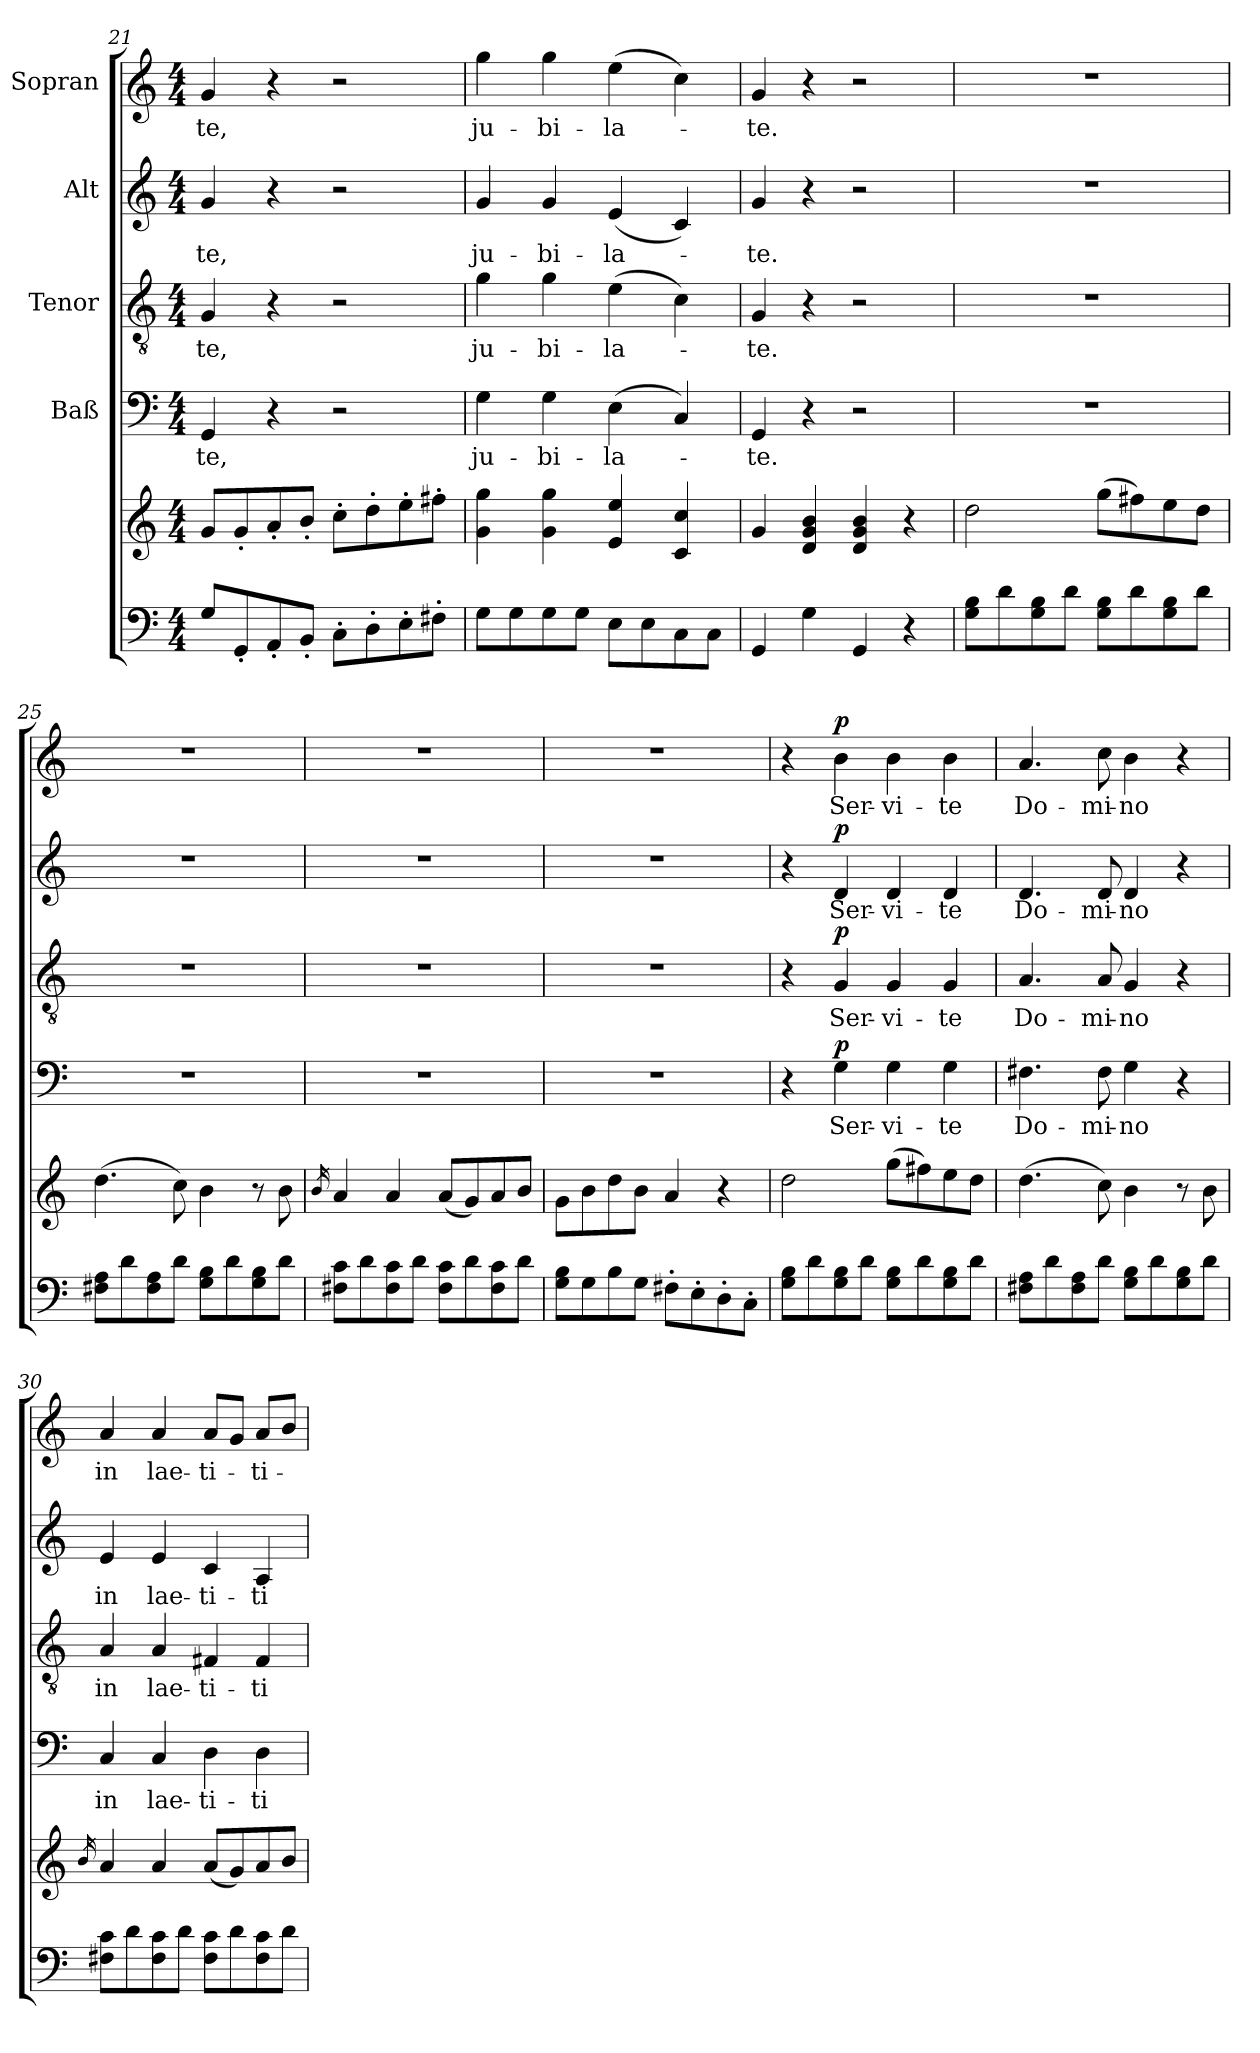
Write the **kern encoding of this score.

**kern	**kern	**dynam	**kern	**text	**dynam	**kern	**text	**dynam	**kern	**text	**dynam	**kern	**text	**dynam
*part5	*part5	*part5	*part4	*part4	*part4	*part3	*part3	*part3	*part2	*part2	*part2	*part1	*part1	*part1
*staff6	*staff5	*staff5/6	*staff4	*staff4	*staff4	*staff3	*staff3	*staff3	*staff2	*staff2	*staff2	*staff1	*staff1	*staff1
*	*	*	*I"Baß	*	*	*I"Tenor	*	*	*I"Alt	*	*	*I"Sopran	*	*
*clefF4	*clefG2	*	*clefF4	*	*	*clefGv2	*	*	*clefG2	*	*	*clefG2	*	*
*k[]	*k[]	*	*k[]	*	*	*k[]	*	*	*k[]	*	*	*k[]	*	*
*C:	*C:	*	*C:	*	*	*C:	*	*	*C:	*	*	*C:	*	*
*M4/4	*M4/4	*	*M4/4	*	*	*M4/4	*	*	*M4/4	*	*	*M4/4	*	*
=21	=21	=21	=21	=21	=21	=21	=21	=21	=21	=21	=21	=21	=21	=21
!	!	!	!	!LO:LY:b	!	!	!LO:LY:b	!	!	!LO:LY:b	!	!	!LO:LY:b	!
8G/L	8g/L	.	4GG/	-te,	.	4G/	-te,	.	4g/	-te,	.	4g/	-te,	.
8GG'</	8g'</	.	.	.	.	.	.	.	.	.	.	.	.	.
8AA'</	8a'</	.	4r	.	.	4r	.	.	4r	.	.	4r	.	.
8BB'</J	8b'</J	.	.	.	.	.	.	.	.	.	.	.	.	.
8C'>\L	8cc'>\L	.	2r	.	.	2r	.	.	2r	.	.	2r	.	.
8D'>\	8dd'>\	.	.	.	.	.	.	.	.	.	.	.	.	.
8E'>\	8ee'>\	.	.	.	.	.	.	.	.	.	.	.	.	.
8F#X'>\J	8ff#X'>\J	.	.	.	.	.	.	.	.	.	.	.	.	.
=22	=22	=22	=22	=22	=22	=22	=22	=22	=22	=22	=22	=22	=22	=22
!	!	!	!	!LO:LY:b	!	!	!LO:LY:b	!	!	!LO:LY:b	!	!	!LO:LY:b	!
8G\L	4g\ 4gg\	.	4G\	ju-	.	4g\	ju-	.	4g/	ju-	.	4gg\	ju-	.
8G\	.	.	.	.	.	.	.	.	.	.	.	.	.	.
!	!	!	!	!LO:LY:b	!	!	!LO:LY:b	!	!	!LO:LY:b	!	!	!LO:LY:b	!
8G\	4g\ 4gg\	.	4G\	-bi-	.	4g\	-bi-	.	4g/	-bi-	.	4gg\	-bi-	.
8G\J	.	.	.	.	.	.	.	.	.	.	.	.	.	.
!	!	!	!	!LO:LY:b	!	!	!LO:LY:b	!	!	!LO:LY:b	!	!	!LO:LY:b	!
8E\L	4e/ 4ee/	.	(>4E\	-la-	.	(>4e\	-la-	.	(<4e/	-la-	.	(>4ee\	-la-	.
8E\	.	.	.	.	.	.	.	.	.	.	.	.	.	.
8C\	4c/ 4cc/	.	4C/)	.	.	4c\)	.	.	4c/)	.	.	4cc\)	.	.
8C\J	.	.	.	.	.	.	.	.	.	.	.	.	.	.
=23	=23	=23	=23	=23	=23	=23	=23	=23	=23	=23	=23	=23	=23	=23
!	!	!	!	!LO:LY:b	!	!	!LO:LY:b	!	!	!LO:LY:b	!	!	!LO:LY:b	!
4GG/	4g/	.	4GG/	-te.	.	4G/	-te.	.	4g/	-te.	.	4g/	-te.	.
4G\	4d/ 4g/ 4b/	.	4r	.	.	4r	.	.	4r	.	.	4r	.	.
4GG/	4d/ 4g/ 4b/	.	2r	.	.	2r	.	.	2r	.	.	2r	.	.
4r	4r	.	.	.	.	.	.	.	.	.	.	.	.	.
!!LO:LB:g=z
=24	=24	=24	=24	=24	=24	=24	=24	=24	=24	=24	=24	=24	=24	=24
!	!	!LO:DY:b=2	!	!	!	!	!	!	!	!	!	!	!	!
!	!	!LO:DY:n=1:b	!	!	!	!	!	!	!	!	!	!	!	!
8G\ 8B\L	2dd\	p mp	1r	.	.	1r	.	.	1r	.	.	1r	.	.
8d\	.	.	.	.	.	.	.	.	.	.	.	.	.	.
8G\ 8B\	.	.	.	.	.	.	.	.	.	.	.	.	.	.
8d\J	.	.	.	.	.	.	.	.	.	.	.	.	.	.
8G\ 8B\L	(>8gg\L	.	.	.	.	.	.	.	.	.	.	.	.	.
8d\	8ff#X\)	.	.	.	.	.	.	.	.	.	.	.	.	.
8G\ 8B\	8ee\	.	.	.	.	.	.	.	.	.	.	.	.	.
8d\J	8dd\J	.	.	.	.	.	.	.	.	.	.	.	.	.
=25	=25	=25	=25	=25	=25	=25	=25	=25	=25	=25	=25	=25	=25	=25
8F#X\ 8A\L	(>4.dd\	.	1r	.	.	1r	.	.	1r	.	.	1r	.	.
8d\	.	.	.	.	.	.	.	.	.	.	.	.	.	.
8F#\ 8A\	.	.	.	.	.	.	.	.	.	.	.	.	.	.
8d\J	8cc\)	.	.	.	.	.	.	.	.	.	.	.	.	.
8G\ 8B\L	4b\	.	.	.	.	.	.	.	.	.	.	.	.	.
8d\	.	.	.	.	.	.	.	.	.	.	.	.	.	.
8G\ 8B\	8r	.	.	.	.	.	.	.	.	.	.	.	.	.
8d\J	8b\	.	.	.	.	.	.	.	.	.	.	.	.	.
=26	=26	=26	=26	=26	=26	=26	=26	=26	=26	=26	=26	=26	=26	=26
.	16qb/	.	.	.	.	.	.	.	.	.	.	.	.	.
8F#X\ 8c\L	4a/	.	1r	.	.	1r	.	.	1r	.	.	1r	.	.
8d\	.	.	.	.	.	.	.	.	.	.	.	.	.	.
8F#\ 8c\	4a/	.	.	.	.	.	.	.	.	.	.	.	.	.
8d\J	.	.	.	.	.	.	.	.	.	.	.	.	.	.
8F#\ 8c\L	(<8a/L	.	.	.	.	.	.	.	.	.	.	.	.	.
8d\	8g/)	.	.	.	.	.	.	.	.	.	.	.	.	.
8F#\ 8c\	8a/	.	.	.	.	.	.	.	.	.	.	.	.	.
8d\J	8b/J	.	.	.	.	.	.	.	.	.	.	.	.	.
=27	=27	=27	=27	=27	=27	=27	=27	=27	=27	=27	=27	=27	=27	=27
8G\ 8B\L	8g\L	.	1r	.	.	1r	.	.	1r	.	.	1r	.	.
8G\	8b\	.	.	.	.	.	.	.	.	.	.	.	.	.
8B\	8dd\	.	.	.	.	.	.	.	.	.	.	.	.	.
8G\J	8b\J	.	.	.	.	.	.	.	.	.	.	.	.	.
8F#X'>\L	4a/	.	.	.	.	.	.	.	.	.	.	.	.	.
8E'>\	.	.	.	.	.	.	.	.	.	.	.	.	.	.
8D'>\	4r	.	.	.	.	.	.	.	.	.	.	.	.	.
8C'>\J	.	.	.	.	.	.	.	.	.	.	.	.	.	.
=28	=28	=28	=28	=28	=28	=28	=28	=28	=28	=28	=28	=28	=28	=28
8G\ 8B\L	2dd\	.	4r	.	.	4r	.	.	4r	.	.	4r	.	.
8d\	.	.	.	.	.	.	.	.	.	.	.	.	.	.
!	!	!	!	!LO:LY:b	!LO:DY:a	!	!LO:LY:b	!LO:DY:a	!	!LO:LY:b	!LO:DY:a	!	!LO:LY:b	!LO:DY:a
8G\ 8B\	.	.	4G\	Ser-	p	4G/	Ser-	p	4d/	Ser-	p	4b\	Ser-	p
8d\J	.	.	.	.	.	.	.	.	.	.	.	.	.	.
!	!	!	!	!LO:LY:b	!	!	!LO:LY:b	!	!	!LO:LY:b	!	!	!LO:LY:b	!
8G\ 8B\L	(>8gg\L	.	4G\	-vi-	.	4G/	-vi-	.	4d/	-vi-	.	4b\	-vi-	.
8d\	8ff#X\)	.	.	.	.	.	.	.	.	.	.	.	.	.
!	!	!	!	!LO:LY:b	!	!	!LO:LY:b	!	!	!LO:LY:b	!	!	!LO:LY:b	!
8G\ 8B\	8ee\	.	4G\	-te	.	4G/	-te	.	4d/	-te	.	4b\	-te	.
8d\J	8dd\J	.	.	.	.	.	.	.	.	.	.	.	.	.
!!LO:PB:g=z
=29	=29	=29	=29	=29	=29	=29	=29	=29	=29	=29	=29	=29	=29	=29
!	!	!	!	!LO:LY:b	!	!	!LO:LY:b	!	!	!LO:LY:b	!	!	!LO:LY:b	!
8F#X\ 8A\L	(>4.dd\	.	4.F#X\	Do-	.	4.A/	Do-	.	4.d/	Do-	.	4.a/	Do-	.
8d\	.	.	.	.	.	.	.	.	.	.	.	.	.	.
8F#\ 8A\	.	.	.	.	.	.	.	.	.	.	.	.	.	.
!	!	!	!	!LO:LY:b	!	!	!LO:LY:b	!	!	!LO:LY:b	!	!	!LO:LY:b	!
8d\J	8cc\)	.	8F#\	-mi-	.	8A/	-mi-	.	8d/	-mi-	.	8cc\	-mi-	.
!	!	!	!	!LO:LY:b	!	!	!LO:LY:b	!	!	!LO:LY:b	!	!	!LO:LY:b	!
8G\ 8B\L	4b\	.	4G\	-no	.	4G/	-no	.	4d/	-no	.	4b\	-no	.
8d\	.	.	.	.	.	.	.	.	.	.	.	.	.	.
8G\ 8B\	8r	.	4r	.	.	4r	.	.	4r	.	.	4r	.	.
8d\J	8b\	.	.	.	.	.	.	.	.	.	.	.	.	.
=30	=30	=30	=30	=30	=30	=30	=30	=30	=30	=30	=30	=30	=30	=30
.	16qb/	.	.	.	.	.	.	.	.	.	.	.	.	.
!	!	!	!	!LO:LY:b	!	!	!LO:LY:b	!	!	!LO:LY:b	!	!	!LO:LY:b	!
8F#X\ 8c\L	4a/	.	4C/	in	.	4A/	in	.	4e/	in	.	4a/	in	.
8d\	.	.	.	.	.	.	.	.	.	.	.	.	.	.
!	!	!	!	!LO:LY:b	!	!	!LO:LY:b	!	!	!LO:LY:b	!	!	!LO:LY:b	!
8F#\ 8c\	4a/	.	4C/	lae-	.	4A/	lae-	.	4e/	lae-	.	4a/	lae-	.
8d\J	.	.	.	.	.	.	.	.	.	.	.	.	.	.
!	!	!	!	!LO:LY:b	!	!	!LO:LY:b	!	!	!LO:LY:b	!	!	!LO:LY:b	!
8F#\ 8c\L	(<8a/L	.	4D\	-ti-	.	4F#X/	-ti-	.	4c/	-ti-	.	8a/L	-ti-	.
8d\	8g/)	.	.	.	.	.	.	.	.	.	.	8g/J	.	.
!	!	!	!	!LO:LY:b	!	!	!LO:LY:b	!	!	!LO:LY:b	!	!	!LO:LY:b	!
8F#\ 8c\	8a/	.	4D\	-ti-	.	4F#/	-ti-	.	4A/	-ti-	.	8a/L	-ti-	.
8d\J	8b/J	.	.	.	.	.	.	.	.	.	.	8b/J	.	.
=	=	=	=	=	=	=	=	=	=	=	=	=	=	=
*-	*-	*-	*-	*-	*-	*-	*-	*-	*-	*-	*-	*-	*-	*-
